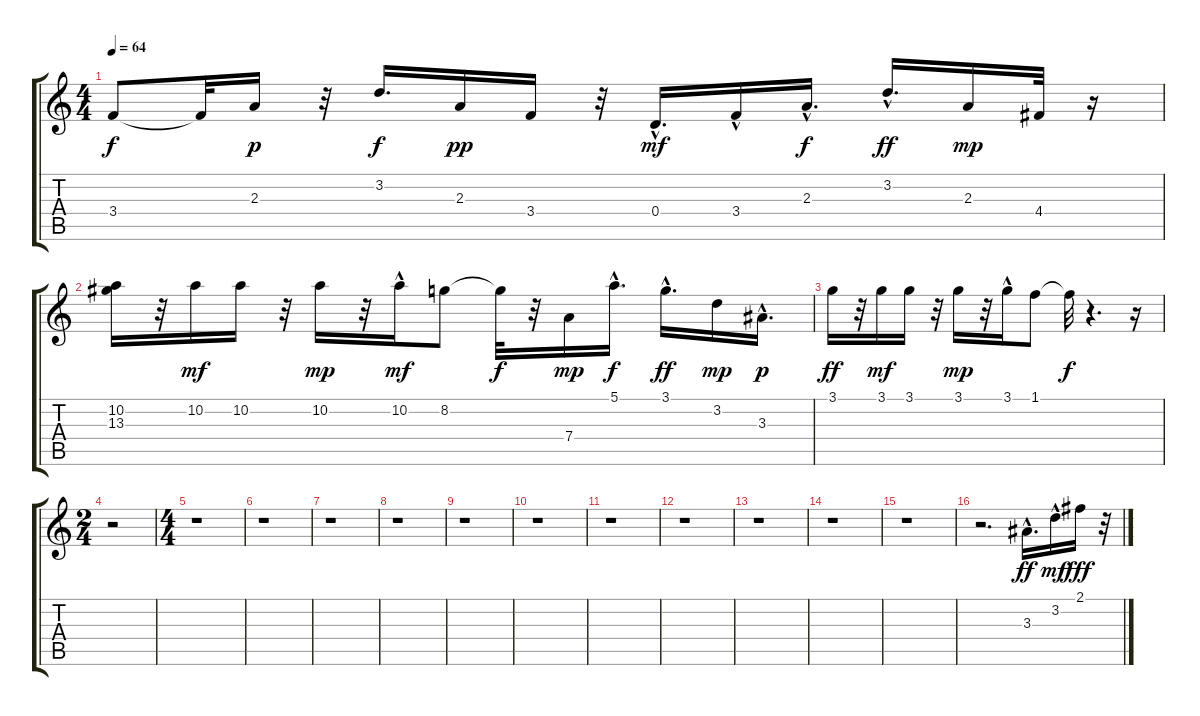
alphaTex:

\track "" {instrument electricguitarjazz}
\staff {score tabs}
\tuning (E4 B3 G3 D3 A2 E2) {hide}
\ts (4 4)
\tempo 64
\clef g2
\ks c
3.4.8{dy f} 3.4{t}.32 2.3.16{dy p} r.32 3.2.16{d dy f} 2.3.16{dy pp} 3.4.16 r.32 0.4{hac}.16{d dy mf} 3.4{hac}.16 2.3{hac}.16{d dy f} 3.2{hac}.16{d dy ff} 2.3.16{dy mp} 4.4.32 r.16 |
(10.2 13.3).16 r.32 10.2.16{dy mf} 10.2.16 r.32 10.2.16{dy mp} r.32 10.2{hac}.16{dy mf} 8.2.8 8.2{t}.32{dy f} r.32 7.4.16{dy mp} 5.1{hac}.16{d dy f} 3.1{hac}.16{d dy ff} 3.2.16{dy mp} 3.3{hac}.16{d dy p} |
3.1.16{dy ff} r.32 3.1.16{dy mf} 3.1.16 r.32 3.1.16{dy mp} r.32 3.1{hac}.16 1.1.8 1.1{t}.32{dy f} r.4{d} r.16 |
\ts (2 4)
r.2 |
\ts (4 4)
r.1 |
r.1 |
r.1 |
r.1 |
r.1 |
r.1 |
r.1 |
r.1 |
r.1 |
r.1 |
r.1 |
r.2{d} 3.3{hac}.16{d dy ff volume 11} 3.2{hac}.16{dy mf} 2.1.16{dy fff} r.32
